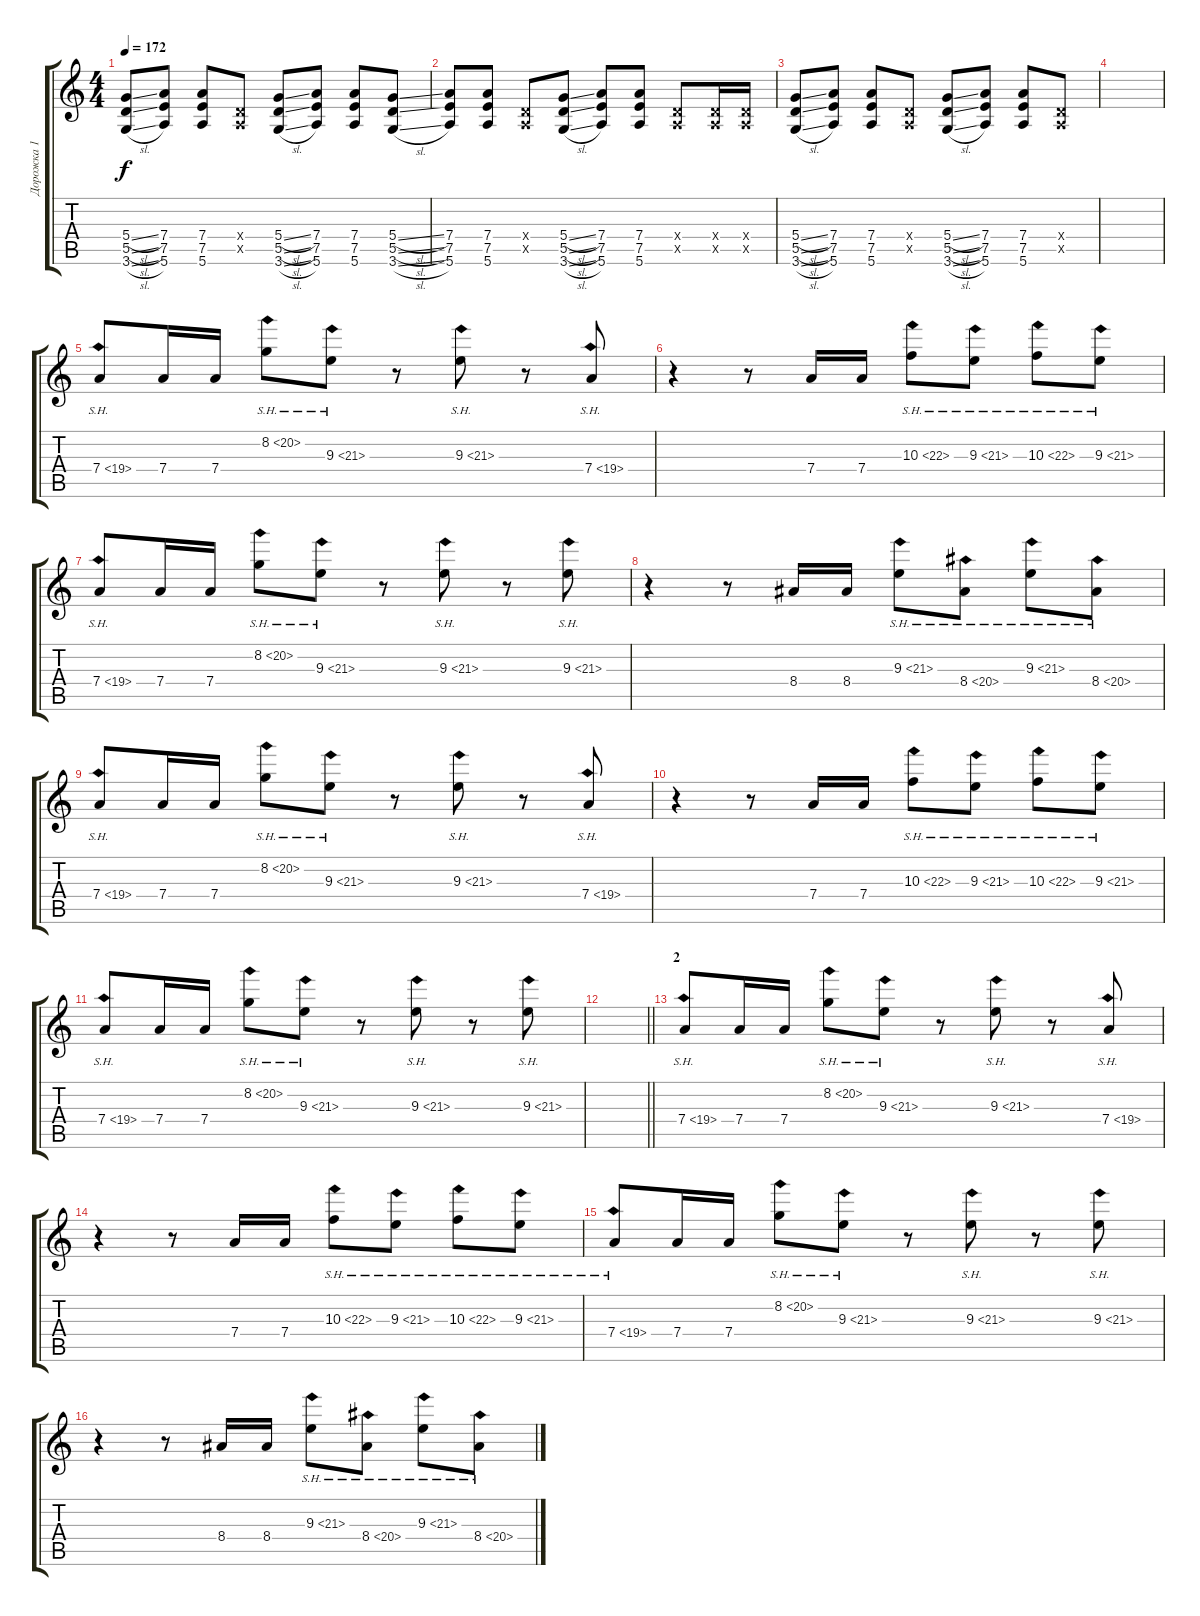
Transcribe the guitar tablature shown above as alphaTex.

\track ("Дорожка 1" "Дорожка 1") {instrument electricguitarclean}
\staff {score tabs}
\tuning (E4 B3 G3 D3 A2 E2) {hide}
\ts (4 4)
\tempo 172
\clef g2
\ks c
(5.4{sl} 5.5{sl} 3.6{sl}).8{dy f} (7.4 7.5 5.6).8 (7.4 7.5 5.6).8 (0.4{x} 0.5{x}).8 (5.4{sl} 5.5{sl} 3.6{sl}).8 (7.4 7.5 5.6).8 (7.4 7.5 5.6).8 (5.4{sl} 5.5{sl} 3.6{sl}).8 |
(7.4 7.5 5.6).8 (7.4 7.5 5.6).8 (0.4{x} 0.5{x}).8 (5.4{sl} 5.5{sl} 3.6{sl}).8 (7.4 7.5 5.6).8 (7.4 7.5 5.6).8 (0.4{x} 0.5{x}).8 (0.4{x} 0.5{x}).16 (0.4{x} 0.5{x}).16 |
(5.4{sl} 5.5{sl} 3.6{sl}).8 (7.4 7.5 5.6).8 (7.4 7.5 5.6).8 (0.4{x} 0.5{x}).8 (5.4{sl} 5.5{sl} 3.6{sl}).8 (7.4 7.5 5.6).8 (7.4 7.5 5.6).8 (0.4{x} 0.5{x}).8 |
|
7.4{sh 12}.8{instrument overdrivenguitar} 7.4.16 7.4.16 8.2{sh 12}.8 9.3{sh 12}.8 r.8 9.3{sh 12}.8 r.8 7.4{sh 12}.8 |
r.4 r.8 7.4.16 7.4.16 10.3{sh 12}.8 9.3{sh 12}.8 10.3{sh 12}.8 9.3{sh 12}.8 |
7.4{sh 12}.8 7.4.16 7.4.16 8.2{sh 12}.8 9.3{sh 12}.8 r.8 9.3{sh 12}.8 r.8 9.3{sh 12}.8 |
r.4 r.8 8.4.16 8.4.16 9.3{sh 12}.8 8.4{sh 12}.8 9.3{sh 12}.8 8.4{sh 12}.8 |
7.4{sh 12}.8 7.4.16 7.4.16 8.2{sh 12}.8 9.3{sh 12}.8 r.8 9.3{sh 12}.8 r.8 7.4{sh 12}.8 |
r.4 r.8 7.4.16 7.4.16 10.3{sh 12}.8 9.3{sh 12}.8 10.3{sh 12}.8 9.3{sh 12}.8 |
7.4{sh 12}.8 7.4.16 7.4.16 8.2{sh 12}.8 9.3{sh 12}.8 r.8 9.3{sh 12}.8 r.8 9.3{sh 12}.8 |
\barLineRight lightlight
|
\section ("" "2")
7.4{sh 12}.8 7.4.16 7.4.16 8.2{sh 12}.8 9.3{sh 12}.8 r.8 9.3{sh 12}.8 r.8 7.4{sh 12}.8 |
r.4 r.8 7.4.16 7.4.16 10.3{sh 12}.8 9.3{sh 12}.8 10.3{sh 12}.8 9.3{sh 12}.8 |
7.4{sh 12}.8 7.4.16 7.4.16 8.2{sh 12}.8 9.3{sh 12}.8 r.8 9.3{sh 12}.8 r.8 9.3{sh 12}.8 |
r.4 r.8 8.4.16 8.4.16 9.3{sh 12}.8 8.4{sh 12}.8 9.3{sh 12}.8 8.4{sh 12}.8
